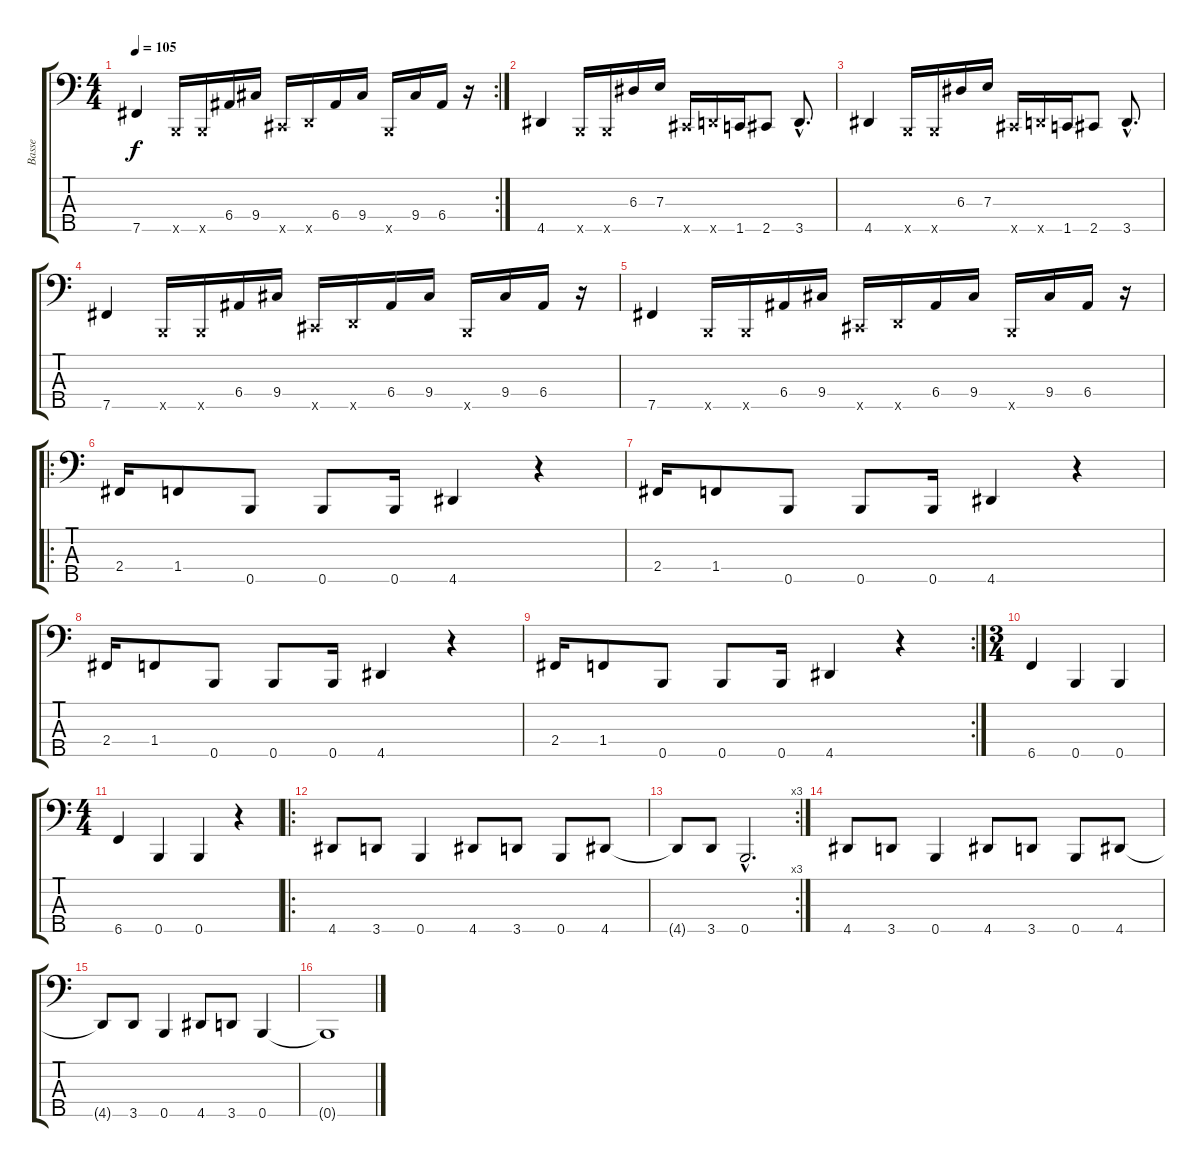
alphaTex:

\track ("Basse" "Basse") {instrument electricbasspick}
\staff {score tabs}
\tuning (G2 D2 A1 E1 B0) {hide}
\rc 2
\ts (4 4)
\tempo 105
\clef f4
\ks c
7.5.4{dy f instrument electricbasspick} 0.5{x}.16{instrument slapbass2} 0.5{x}.16 6.4.16 9.4.16 2.5{x}.16 3.5{x}.16 6.4.16 9.4.16 0.5{x}.16 9.4.16 6.4.16 r.16 |
4.5.4 0.5{x}.16{instrument slapbass2} 0.5{x}.16 6.3.16 7.3.16 2.5{x}.16 3.5{x}.16 1.5.16{instrument electricbasspick} 2.5.8 3.5{hac}.8{d} |
4.5.4 0.5{x}.16{instrument slapbass2} 0.5{x}.16 6.3.16 7.3.16 2.5{x}.16 3.5{x}.16 1.5.16{instrument electricbasspick} 2.5.8 3.5{hac}.8{d} |
7.5.4{instrument electricbasspick} 0.5{x}.16{instrument slapbass2} 0.5{x}.16 6.4.16 9.4.16 2.5{x}.16 3.5{x}.16 6.4.16 9.4.16 0.5{x}.16 9.4.16 6.4.16 r.16 |
7.5.4{instrument electricbasspick} 0.5{x}.16{instrument slapbass2} 0.5{x}.16 6.4.16 9.4.16 2.5{x}.16 3.5{x}.16 6.4.16 9.4.16 0.5{x}.16 9.4.16 6.4.16 r.16 |
\ro
2.4.16{instrument electricbasspick} 1.4.8 0.5.8 0.5.8 0.5.16 4.5.4 r.4 |
2.4.16 1.4.8 0.5.8 0.5.8 0.5.16 4.5.4 r.4 |
2.4.16 1.4.8 0.5.8 0.5.8 0.5.16 4.5.4 r.4 |
\rc 2
2.4.16 1.4.8 0.5.8 0.5.8 0.5.16 4.5.4 r.4 |
\ts (3 4)
6.5.4 0.5.4 0.5.4 |
\ts (4 4)
6.5.4 0.5.4 0.5.4 r.4 |
\ro
4.5.8{instrument slapbass2} 3.5.8 0.5.4 4.5.8 3.5.8 0.5.8 4.5.8 |
\rc 3
4.5{t}.8 3.5.8 0.5{hac}.2{d} |
4.5.8{instrument slapbass2} 3.5.8 0.5.4 4.5.8 3.5.8 0.5.8 4.5.8 |
4.5{t}.8 3.5.8 0.5.4 4.5.8 3.5.8 0.5.4 |
0.5{t}.1
